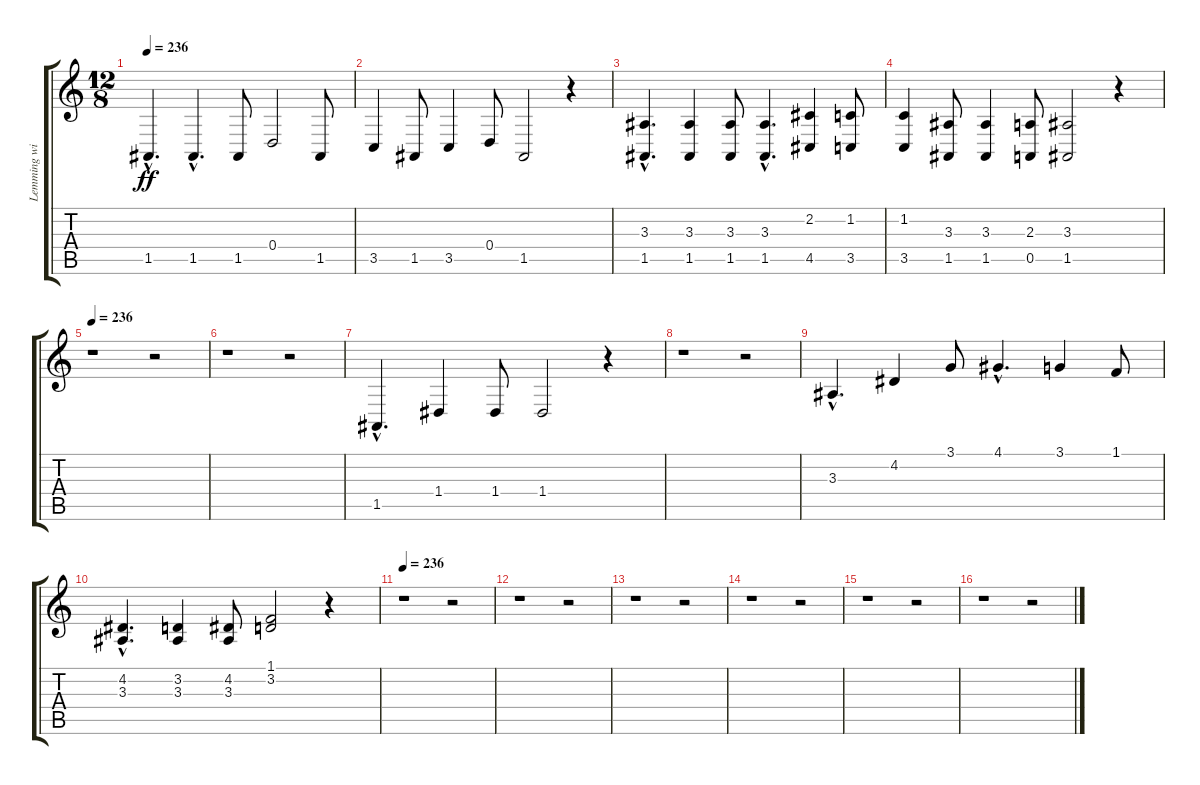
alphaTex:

\track ("Lemming with Keyboard / Guitar 3" "Lemming wi") {instrument drawbarorgan}
\staff {score tabs}
\tuning (E4 B3 G3 D3 A2 E2) {hide}
\ts (12 8)
\tempo 236
\clef g2
\ks c
1.5{hac}.4{d dy ff} 1.5{hac}.4{d} 1.5.8 0.4.2 1.5.8 |
3.5.4 1.5.8 3.5.4 0.4.8 1.5.2 r.4 |
(3.3{hac} 1.5{hac}).4{d} (3.3 1.5).4 (3.3 1.5).8 (3.3{hac} 1.5{hac}).4{d} (2.2 4.5).4 (1.2 3.5).8 |
(1.2 3.5).4 (3.3 1.5).8 (3.3 1.5).4 (2.3 0.5).8 (3.3 1.5).2 r.4 |
\tempo 236
r.1 r.2 |
r.1 r.2 |
1.5{hac}.4{d} 1.4.4 1.4.8 1.4.2 r.4 |
r.1 r.2 |
3.3{hac}.4{d} 4.2.4 3.1.8 4.1{hac}.4{d} 3.1.4 1.1.8 |
(4.2{hac} 3.3{hac}).4{d} (3.2 3.3).4 (4.2 3.3).8 (1.1 3.2).2 r.4 |
\tempo 236
r.1 r.2 |
r.1 r.2 |
r.1 r.2 |
r.1 r.2 |
r.1 r.2 |
r.1 r.2
